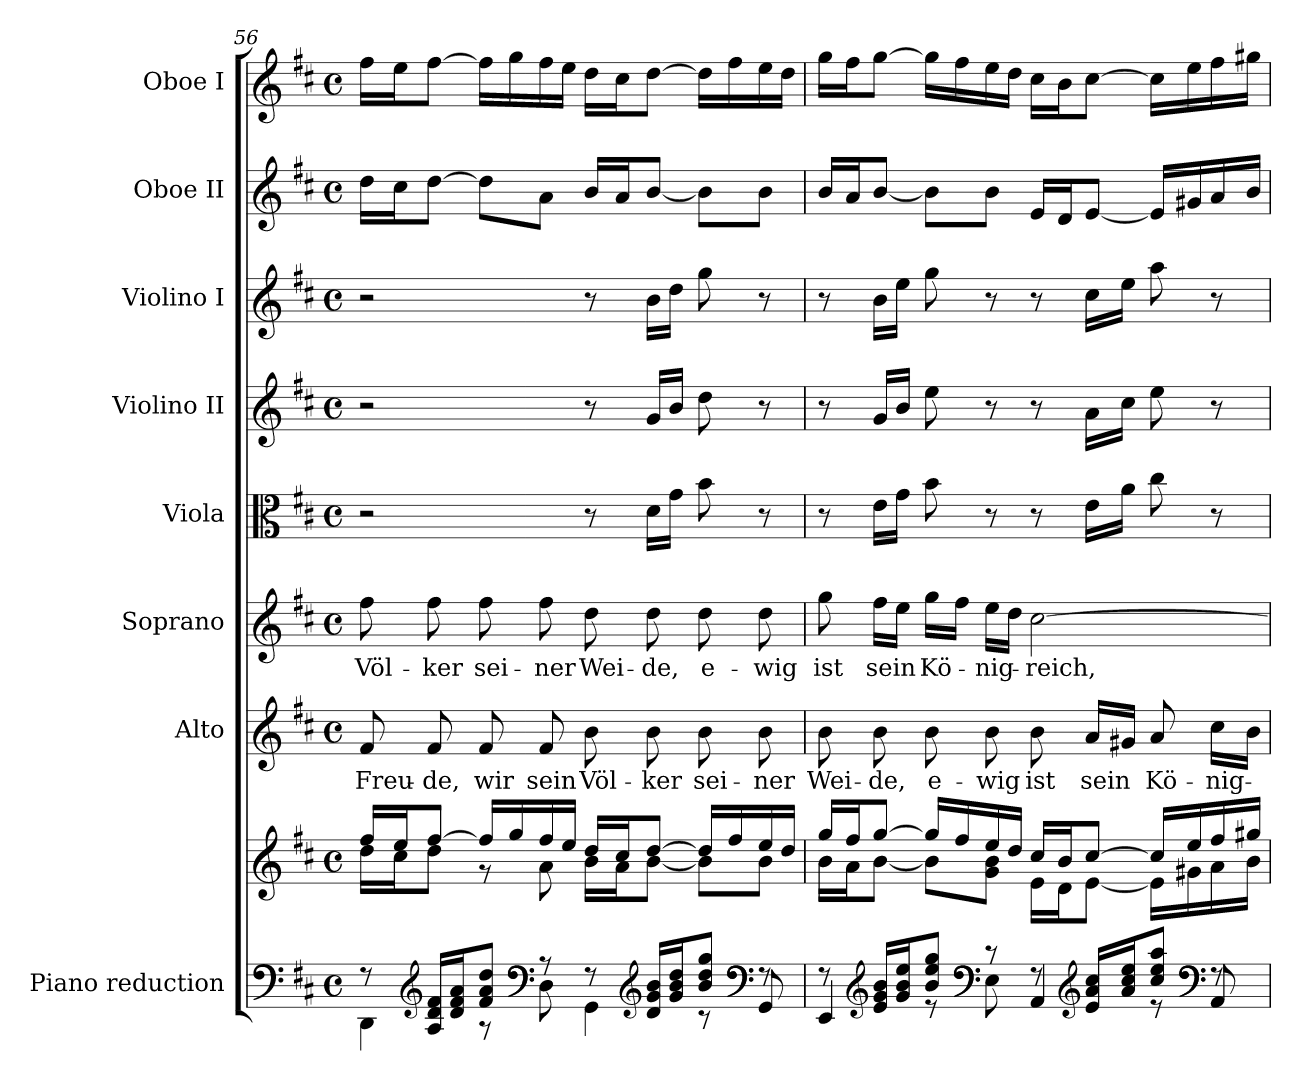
**kern	**kern	**kern	**text	**kern	**text	**kern	**kern	**kern	**kern	**kern
*part8	*part8	*part7	*part7	*part6	*part6	*part5	*part4	*part3	*part2	*part1
*staff9	*staff8	*staff7	*staff7	*staff6	*staff6	*staff5	*staff4	*staff3	*staff2	*staff1
*I"Piano reduction	*	*I"Alto	*	*I"Soprano	*	*I"Viola	*I"Violino II	*I"Violino I	*I"Oboe II	*I"Oboe I
*I'Pno	*	*	*	*	*	*I'Vla	*I'Vln	*I'Vln	*I'Ob	*I'Ob
*clefF4	*clefG2	*clefG2	*	*clefG2	*	*clefC3	*clefG2	*clefG2	*clefG2	*clefG2
*k[f#c#]	*k[f#c#]	*k[f#c#]	*	*k[f#c#]	*	*k[f#c#]	*k[f#c#]	*k[f#c#]	*k[f#c#]	*k[f#c#]
*M4/4	*M4/4	*M4/4	*	*M4/4	*	*M4/4	*M4/4	*M4/4	*M4/4	*M4/4
*met(c)	*met(c)	*met(c)	*	*met(c)	*	*met(c)	*met(c)	*met(c)	*met(c)	*met(c)
=56	=56	=56	=56	=56	=56	=56	=56	=56	=56	=56
*^	*^	*	*	*	*	*	*	*	*	*
!	!	!	!	!	!LO:LY:b	!	!LO:LY:b	!	!	!	!	!
8r	4DD\	16ff#/LL	16dd\LL	8f#/	Freu-	8ff#\	Völ-	2r	2r	2r	16dd\LL	16ff#\LL
.	.	16ee/J	16cc#\J	.	.	.	.	.	.	.	16cc#\J	16ee\J
*clefG2	*	*	*	*	*	*	*	*	*	*	*	*
!	!	!	!	!	!LO:LY:b	!	!LO:LY:b	!	!	!	!	!
16A/ 16d/ 16f#/LL	.	[8ff#/J	8dd\J	8f#/	-de,	8ff#\	-ker	.	.	.	[8dd\J	[8ff#\J
16d/ 16f#/ 16a/J	.	.	.	.	.	.	.	.	.	.	.	.
!	!	!	!	!	!LO:LY:b	!	!LO:LY:b	!	!	!	!	!
8f#/ 8a/ 8dd/J	8r	16ff#/LL]	8r	8f#/	wir	8ff#\	sei-	.	.	.	8dd\L]	16ff#\LL]
.	.	16gg/	.	.	.	.	.	.	.	.	.	16gg\
*clefF4	*	*	*	*	*	*	*	*	*	*	*	*
!	!	!	!	!	!LO:LY:b	!	!LO:LY:b	!	!	!	!	!
8r	8D\	16ff#/	8a\	8f#/	sein	8ff#\	-ner	.	.	.	8a\J	16ff#\
.	.	16ee/JJ	.	.	.	.	.	.	.	.	.	16ee\JJ
!	!	!	!	!	!LO:LY:b	!	!LO:LY:b	!	!	!	!	!
8r	4GG\	16dd/LL	16b\LL	8b\	Völ-	8dd\	Wei-	8r	8r	8r	16b/LL	16dd\LL
.	.	16cc#/J	16a\J	.	.	.	.	.	.	.	16a/J	16cc#\J
*clefG2	*	*	*	*	*	*	*	*	*	*	*	*
!	!	!	!	!	!LO:LY:b	!	!LO:LY:b	!	!	!	!	!
16d/ 16g/ 16b/LL	.	[8dd/J	[8b\J	8b\	-ker	8dd\	-de,	16d\LL	16g/LL	16b\LL	[8b/J	[8dd\J
16g/ 16b/ 16dd/J	.	.	.	.	.	.	.	16g\JJ	16b/JJ	16dd\JJ	.	.
!	!	!	!	!	!LO:LY:b	!	!LO:LY:b	!	!	!	!	!
8b/ 8dd/ 8gg/J	8r	16dd/LL]	8b\L]	8b\	sei-	8dd\	e-	8b\	8dd\	8gg\	8b\L]	16dd\LL]
.	.	16ff#/	.	.	.	.	.	.	.	.	.	16ff#\
*clefF4	*	*	*	*	*	*	*	*	*	*	*	*
!	!	!	!	!	!LO:LY:b	!	!LO:LY:b	!	!	!	!	!
8r	8GG/	16ee/	8b\J	8b\	-ner	8dd\	-wig	8r	8r	8r	8b\J	16ee\
.	.	16dd/JJ	.	.	.	.	.	.	.	.	.	16dd\JJ
=57	=57	=57	=57	=57	=57	=57	=57	=57	=57	=57	=57	=57
!	!	!	!	!	!LO:LY:b	!	!LO:LY:b	!	!	!	!	!
8r	4EE/	16gg/LL	16b\LL	8b\	Wei-	8gg\	ist	8r	8r	8r	16b/LL	16gg\LL
.	.	16ff#/J	16a\J	.	.	.	.	.	.	.	16a/J	16ff#\J
*clefG2	*	*	*	*	*	*	*	*	*	*	*	*
!	!	!	!	!	!LO:LY:b	!	!LO:LY:b	!	!	!	!	!
16e/ 16g/ 16b/LL	.	[8gg/J	[8b\J	8b\	-de,	16ff#\LL	sein	16e\LL	16g/LL	16b\LL	[8b/J	[8gg\J
16g/ 16b/ 16ee/J	.	.	.	.	.	16ee\JJ	.	16g\JJ	16b/JJ	16ee\JJ	.	.
!	!	!	!	!	!LO:LY:b	!	!LO:LY:b	!	!	!	!	!
8b/ 8ee/ 8gg/J	8r	16gg/LL]	8b\L]	8b\	e-	16gg\LL	Kö-	8b\	8ee\	8gg\	8b\L]	16gg\LL]
.	.	16ff#/	.	.	.	16ff#\JJ	.	.	.	.	.	16ff#\
*clefF4	*	*	*	*	*	*	*	*	*	*	*	*
!	!	!	!	!	!LO:LY:b	!	!LO:LY:b	!	!	!	!	!
8r	8E\	16ee/	8g\ 8b\J	8b\	-wig	16ee\LL	-nig-	8r	8r	8r	8b\J	16ee\
.	.	16dd/JJ	.	.	.	16dd\JJ	.	.	.	.	.	16dd\JJ
!	!	!	!	!	!LO:LY:b	!	!LO:LY:b	!	!	!	!	!
8r	4AA/	16cc#/LL	16e\LL	8b\	ist	[2cc#\	-reich,	8r	8r	8r	16e/LL	16cc#\LL
.	.	16b/J	16d\J	.	.	.	.	.	.	.	16d/J	16b\J
*clefG2	*	*	*	*	*	*	*	*	*	*	*	*
!	!	!	!	!	!LO:LY:b	!	!	!	!	!	!	!
16e/ 16a/ 16cc#/LL	.	[8cc#/J	[8e\J	16a/LL	sein	.	.	16e\LL	16a\LL	16cc#\LL	[8e/J	[8cc#\J
16a/ 16cc#/ 16ee/J	.	.	.	16g#X/JJ	.	.	.	16a\JJ	16cc#\JJ	16ee\JJ	.	.
!	!	!	!	!	!LO:LY:b	!	!	!	!	!	!	!
8cc#/ 8ee/ 8aa/J	8r	16cc#/LL]	16e\LL]	8a/	Kö-	.	.	8cc#\	8ee\	8aa\	16e/LL]	16cc#\LL]
.	.	16ee/	16g#X\	.	.	.	.	.	.	.	16g#X/	16ee\
*clefF4	*	*	*	*	*	*	*	*	*	*	*	*
!	!	!	!	!	!LO:LY:b	!	!	!	!	!	!	!
8r	8AA/	16ff#/	16a\	16cc#\LL	-nig-	.	.	8r	8r	8r	16a/	16ff#\
.	.	16gg#X/JJ	16b\JJ	16b\JJ	.	.	.	.	.	.	16b/JJ	16gg#X\JJ
*v	*v	*	*	*	*	*	*	*	*	*	*	*
*	*v	*v	*	*	*	*	*	*	*	*	*
=	=	=	=	=	=	=	=	=	=	=
*-	*-	*-	*-	*-	*-	*-	*-	*-	*-	*-
